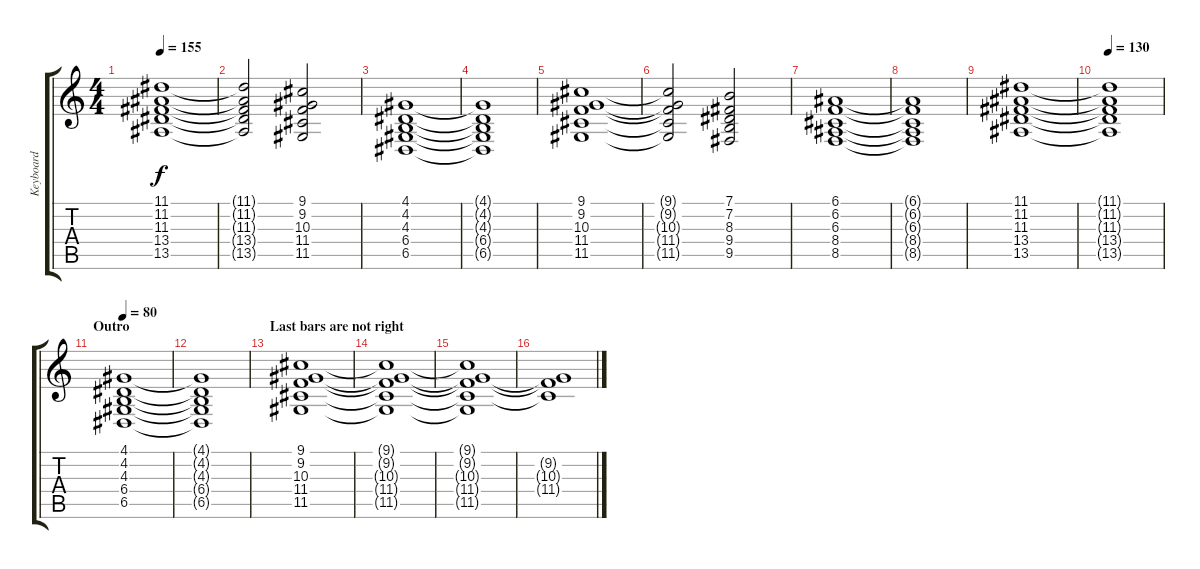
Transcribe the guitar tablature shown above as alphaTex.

\track ("Keyboard" "Keyboard") {instrument stringensemble1}
\staff {score tabs}
\tuning (E4 B3 G3 D3 A2 E2) {hide}
\ts (4 4)
\tempo 155
\clef g2
\ks c
(11.1 11.2 11.3 13.4 13.5).1{dy f} |
(11.1{t} 11.2{t} 11.3{t} 13.4{t} 13.5{t}).2 (9.1 9.2 10.3 11.4 11.5).2 |
(4.1 4.2 4.3 6.4 6.5).1 |
(4.1{t} 4.2{t} 4.3{t} 6.4{t} 6.5{t}).1 |
(9.1 9.2 10.3 11.4 11.5).1 |
(9.1{t} 9.2{t} 10.3{t} 11.4{t} 11.5{t}).2 (7.1 7.2 8.3 9.4 9.5).2 |
(6.1 6.2 6.3 8.4 8.5).1 |
(6.1{t} 6.2{t} 6.3{t} 8.4{t} 8.5{t}).1 |
(11.1 11.2 11.3 13.4 13.5).1 |
\tempo 130
(11.1{t} 11.2{t} 11.3{t} 13.4{t} 13.5{t}).1 |
\section ("" "Outro")
\tempo 80
(4.1 4.2 4.3 6.4 6.5).1 |
(4.1{t} 4.2{t} 4.3{t} 6.4{t} 6.5{t}).1 |
\section ("" "Last bars are not right")
(9.1 9.2 10.3 11.4 11.5).1 |
(9.1{t} 9.2{t} 10.3{t} 11.4{t} 11.5{t}).1{volume 8} |
(9.1{t} 9.2{t} 10.3{t} 11.4{t} 11.5{t}).1 |
(9.2{t} 10.3{t} 11.4{t}).1
